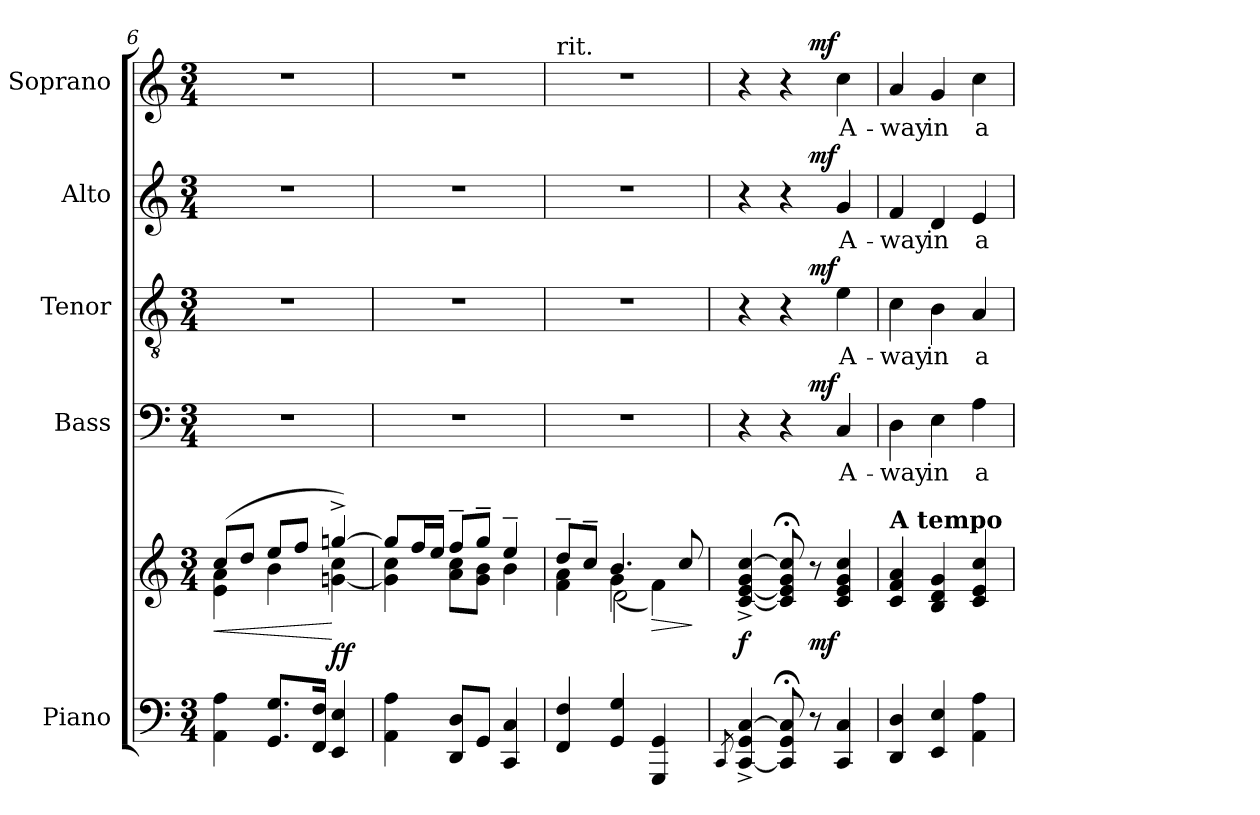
**kern	**kern	**dynam	**kern	**text	**dynam	**kern	**text	**dynam	**kern	**text	**dynam	**kern	**text	**dynam
*part5	*part5	*part5	*part4	*part4	*part4	*part3	*part3	*part3	*part2	*part2	*part2	*part1	*part1	*part1
*staff6	*staff5	*staff5/6	*staff4	*staff4	*staff4	*staff3	*staff3	*staff3	*staff2	*staff2	*staff2	*staff1	*staff1	*staff1
*I"Piano	*	*	*I"Bass	*	*	*I"Tenor	*	*	*I"Alto	*	*	*I"Soprano	*	*
*I'Pno.	*	*	*I'B.	*	*	*I'T.	*	*	*I'A.	*	*	*I'S.	*	*
*clefF4	*clefG2	*	*clefF4	*	*	*clefGv2	*	*	*clefG2	*	*	*clefG2	*	*
*	*	*	*	*	*	*ITrd7c12	*	*	*	*	*	*	*	*
*k[]	*k[]	*	*k[]	*	*	*k[]	*	*	*k[]	*	*	*k[]	*	*
*C:	*C:	*	*C:	*	*	*C:	*	*	*C:	*	*	*C:	*	*
*M3/4	*M3/4	*	*M3/4	*	*	*M3/4	*	*	*M3/4	*	*	*M3/4	*	*
=6	=6	=6	=6	=6	=6	=6	=6	=6	=6	=6	=6	=6	=6	=6
*	*^	*	*	*	*	*	*	*	*	*	*	*	*	*
!	!	!	!LO:HP:b	!LO:N:vis=1	!	!	!LO:N:vis=1	!	!	!LO:N:vis=1	!	!	!LO:N:vis=1	!	!
4AAi\ 4Ai	(8cci/L	4ei\ 4ai	<	2.r	.	.	2.r	.	.	2.r	.	.	2.r	.	.
.	8ddi/J	.	.	.	.	.	.	.	.	.	.	.	.	.	.
8.GGi/ 8.GiL	8eei/L	4bi\	.	.	.	.	.	.	.	.	.	.	.	.	.
.	8ffi/J	.	.	.	.	.	.	.	.	.	.	.	.	.	.
16FFi/ 16FiJk	.	.	.	.	.	.	.	.	.	.	.	.	.	.	.
4EEi/ 4Ei	[>4ggn^i/)	[<4gni\ 4cci	[ ff	.	.	.	.	.	.	.	.	.	.	.	.
=7	=7	=7	=7	=7	=7	=7	=7	=7	=7	=7	=7	=7	=7	=7	=7
!	!	!	!	!LO:N:vis=1	!	!	!LO:N:vis=1	!	!	!LO:N:vis=1	!	!	!LO:N:vis=1	!	!
4AAi\ 4Ai	8ggi/L]	4gi\] 4cci	.	2.r	.	.	2.r	.	.	2.r	.	.	2.r	.	.
.	16ffi/L	.	.	.	.	.	.	.	.	.	.	.	.	.	.
.	16eei/JJ	.	.	.	.	.	.	.	.	.	.	.	.	.	.
8DDi/ 8DiL	8ff~i/L	8ai\ 8cciL	.	.	.	.	.	.	.	.	.	.	.	.	.
8GGi/J	8gg~i/J	8gi\ 8biJ	.	.	.	.	.	.	.	.	.	.	.	.	.
4CCi/ 4Ci	4ee~i/	4bi\	.	.	.	.	.	.	.	.	.	.	.	.	.
!!LO:LB:g=z
=8	=8	=8	=8	=8	=8	=8	=8	=8	=8	=8	=8	=8	=8	=8	=8
*	*	*^	*	*	*	*	*	*	*	*	*	*	*	*	*
!	!	!	!	!	!	!	!	!	!	!	!	!	!	!LO:TX:t=rit.	!	!
!	!	!	!	!	!LO:N:vis=1	!	!	!LO:N:vis=1	!	!	!LO:N:vis=1	!	!	!LO:N:vis=1	!	!
4FFi/ 4Fi	8dd~i/L	4fi\ 4ai	4ryy	.	2.r	.	.	2.r	.	.	2.r	.	.	2.r	.	.
.	8cc~i/J	.	.	.	.	.	.	.	.	.	.	.	.	.	.	.
4GGi/ 4Gi	4.bi/	(4gi\	2di\	.	.	.	.	.	.	.	.	.	.	.	.	.
!	!	!	!	!LO:HP:b	!	!	!	!	!	!	!	!	!	!	!	!
4GGGi/ 4GGi	.	4fi\)	.	>	.	.	.	.	.	.	.	.	.	.	.	.
.	8cci/	.	.	.	.	.	.	.	.	.	.	.	.	.	.	.
*	*v	*v	*v	*	*	*	*	*	*	*	*	*	*	*	*	*
.	.	]	.	.	.	.	.	.	.	.	.	.	.	.
=9	=9	=9	=9	=9	=9	=9	=9	=9	=9	=9	=9	=9	=9	=9
8qCCi/	.	.	.	.	.	.	.	.	.	.	.	.	.	.
*	*	*	*^	*	*	*^	*	*	*^	*	*	*^	*	*
[<4CCi/^ 4GGi^ [>4Ci^	[<4ci/^ [<4ei^ 4gi^ [>4cci^	f	4r	4.ryy	.	.	4r	4.ryy	.	.	4r	4.ryy	.	.	4r	4.ryy	.	.
8CCi/]; 8GGi; 8Ci];	8ci/]; 8ei]; 8gi; 8cci];	.	4r	.	.	.	4r	.	.	.	4r	.	.	.	4r	.	.	.
8r	8r	mf	.	4.ryy	.	mf	.	4.ryy	.	mf	.	4.ryy	.	mf	.	4.ryy	.	mf
!	!	!	!	!	!LO:LY:b:color=#000000	!	!	!	!	!	!	!	!	!	!	!	!	!
!	!	!	!	!	!	!	!	!	!LO:LY:b:color=#000000	!	!	!	!	!	!	!	!	!
!	!	!	!	!	!	!	!	!	!	!	!	!	!LO:LY:b:color=#000000	!	!	!	!	!
!	!	!	!	!	!	!	!	!	!	!	!	!	!	!	!	!	!LO:LY:b:color=#000000	!
4CCi/ 4Ci	4ci/ 4ei 4gi 4cci	.	4Ci/	.	A-	.	4Ei\	.	A-	.	4gi/	.	A-	.	4cci\	.	A-	.
*	*	*	*v	*v	*	*	*	*	*	*	*v	*v	*	*	*v	*v	*	*
*	*	*	*	*	*	*v	*v	*	*	*	*	*	*	*	*
=10	=10	=10	=10	=10	=10	=10	=10	=10	=10	=10	=10	=10	=10	=10
*	*	*	*^	*	*	*^	*	*	*^	*	*	*^	*	*
!	!	!	!	!	!LO:LY:b:color=#000000	!	!	!	!	!	!	!	!	!	!	!	!	!
*	*	*	*v	*v	*	*	*	*	*	*	*v	*v	*	*	*v	*v	*	*
*	*	*	*	*	*	*v	*v	*	*	*	*	*	*	*	*
*	*	*	*^	*	*	*^	*	*	*^	*	*	*^	*	*
!	!	!	!	!	!	!	!	!	!LO:LY:b:color=#000000	!	!	!	!	!	!	!	!	!
*	*	*	*v	*v	*	*	*	*	*	*	*v	*v	*	*	*v	*v	*	*
*	*	*	*	*	*	*v	*v	*	*	*	*	*	*	*	*
*	*	*	*^	*	*	*^	*	*	*^	*	*	*^	*	*
!	!	!	!	!	!	!	!	!	!	!	!	!	!LO:LY:b:color=#000000	!	!	!	!	!
*	*	*	*v	*v	*	*	*	*	*	*	*v	*v	*	*	*v	*v	*	*
*	*	*	*	*	*	*v	*v	*	*	*	*	*	*	*	*
*	*	*	*^	*	*	*^	*	*	*^	*	*	*^	*	*
!	!	!	!	!	!	!	!	!	!	!	!	!	!	!	!LO:TX:a:B:t=A tempo	!	!	!
!	!LO:TX:a:B:t=A tempo	!	!	!	!	!	!	!	!	!	!	!	!	!	!	!	!	!
!	!	!	!	!	!	!	!	!	!	!	!	!	!	!	!	!	!LO:LY:b:color=#000000	!
*	*	*	*v	*v	*	*	*	*	*	*	*v	*v	*	*	*v	*v	*	*
*	*	*	*	*	*	*v	*v	*	*	*	*	*	*	*	*
4DDi/ 4Di	4ci/ 4fi 4ai	.	4Di\	-way	.	4Ci\	-way	.	4fi/	-way	.	4ai/	-way	.
!	!	!	!	!LO:LY:b:color=#000000	!	!	!	!	!	!	!	!	!	!
!	!	!	!	!	!	!	!LO:LY:b:color=#000000	!	!	!	!	!	!	!
!	!	!	!	!	!	!	!	!	!	!LO:LY:b:color=#000000	!	!	!	!
!	!	!	!	!	!	!	!	!	!	!	!	!	!LO:LY:b:color=#000000	!
4EEi/ 4Ei	4Bi/ 4di 4gi	.	4Ei\	in	.	4BBi\	in	.	4di/	in	.	4gi/	in	.
!	!	!	!	!LO:LY:b:color=#000000	!	!	!	!	!	!	!	!	!	!
!	!	!	!	!	!	!	!LO:LY:b:color=#000000	!	!	!	!	!	!	!
!	!	!	!	!	!	!	!	!	!	!LO:LY:b:color=#000000	!	!	!	!
!	!	!	!	!	!	!	!	!	!	!	!	!	!LO:LY:b:color=#000000	!
4AAi\ 4Ai	4ci/ 4ei 4cci	.	4Ai\	a	.	4AAi/	a	.	4ei/	a	.	4cci\	a	.
=	=	=	=	=	=	=	=	=	=	=	=	=	=	=
*-	*-	*-	*-	*-	*-	*-	*-	*-	*-	*-	*-	*-	*-	*-
